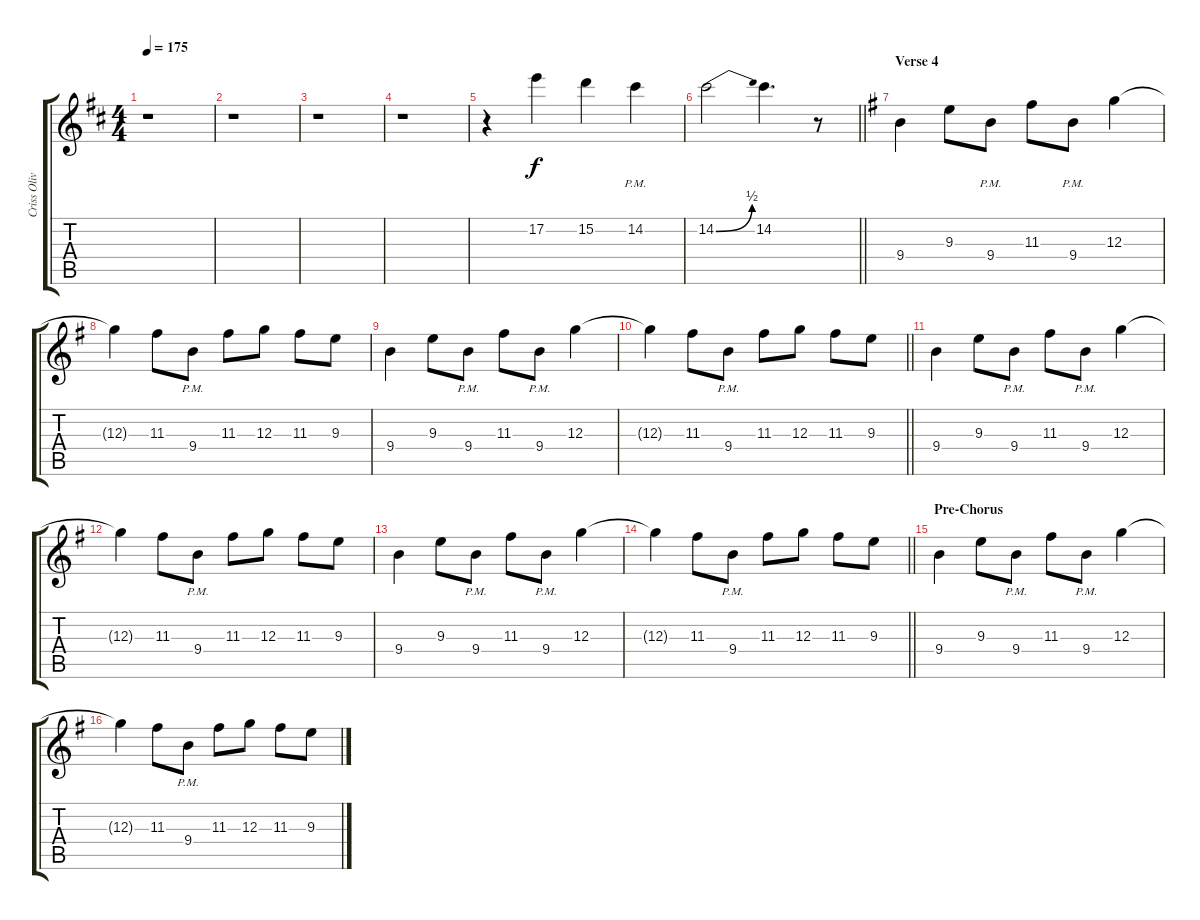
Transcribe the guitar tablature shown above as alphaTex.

\track ("Criss Oliva (lead)" "Criss Oliv") {instrument distortionguitar}
\staff {score tabs}
\tuning (E4 B3 G3 D3 A2 E2) {hide}
\ts (4 4)
\tempo 175
\clef g2
\ks bminor
r.1{dy f} |
r.1 |
r.1 |
r.1 |
r.4 17.2.4 15.2.4 14.2{pm}.4 |
\barLineRight lightlight
14.2{be (bend 0 0 60 2)}.2 14.2.4{d} r.8 |
\section ("" "Verse 4")
\ks eminor
9.4.4 9.3.8 9.4{pm}.8 11.3.8 9.4{pm}.8 12.3.4 |
12.3{t}.4 11.3.8 9.4{pm}.8 11.3.8 12.3.8 11.3.8 9.3.8 |
9.4.4 9.3.8 9.4{pm}.8 11.3.8 9.4{pm}.8 12.3.4 |
\barLineRight lightlight
12.3{t}.4 11.3.8 9.4{pm}.8 11.3.8 12.3.8 11.3.8 9.3.8 |
9.4.4 9.3.8 9.4{pm}.8 11.3.8 9.4{pm}.8 12.3.4 |
12.3{t}.4 11.3.8 9.4{pm}.8 11.3.8 12.3.8 11.3.8 9.3.8 |
9.4.4 9.3.8 9.4{pm}.8 11.3.8 9.4{pm}.8 12.3.4 |
\barLineRight lightlight
12.3{t}.4 11.3.8 9.4{pm}.8 11.3.8 12.3.8 11.3.8 9.3.8 |
\section ("" "Pre-Chorus")
9.4.4 9.3.8 9.4{pm}.8 11.3.8 9.4{pm}.8 12.3.4 |
12.3{t}.4 11.3.8 9.4{pm}.8 11.3.8 12.3.8 11.3.8 9.3.8
